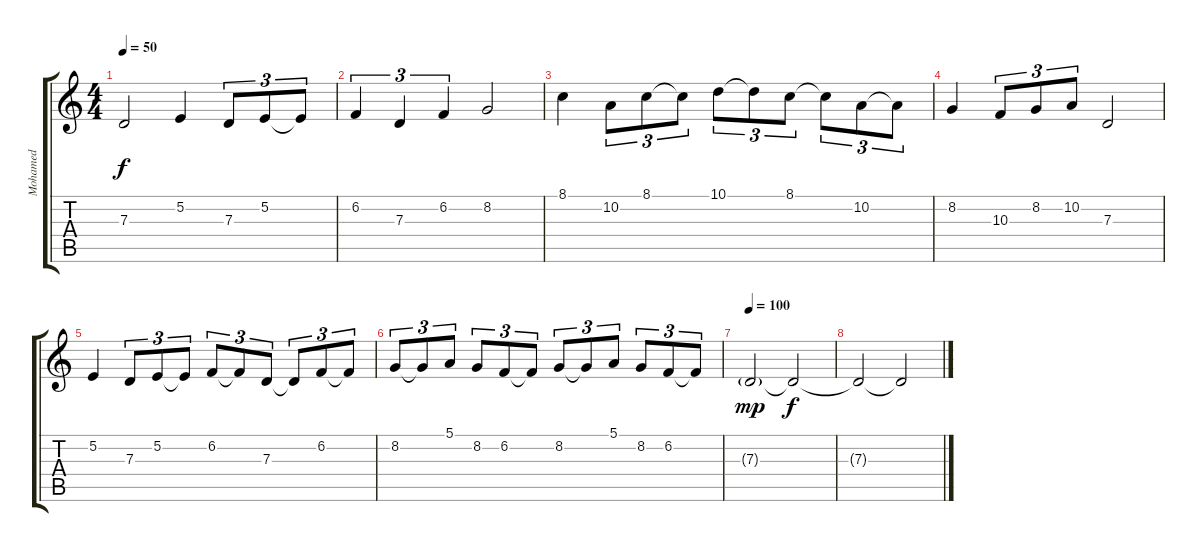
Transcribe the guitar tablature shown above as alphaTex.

\track ("Mohamed" "Mohamed") {instrument violin}
\staff {score tabs}
\tuning (E4 B3 G3 D3 A2 E2) {hide}
\ts (4 4)
\tempo 50
\clef g2
\ks c
7.3.2{dy f} 5.2.4 7.3.8{tu (3 2)} 5.2.8{tu (3 2)} 5.2{t}.8{tu (3 2)} |
6.2.4{tu (3 2)} 7.3.4{tu (3 2)} 6.2.4{tu (3 2)} 8.2.2 |
8.1.4 10.2.8{tu (3 2)} 8.1.8{tu (3 2)} 8.1{t}.8{tu (3 2)} 10.1.8{tu (3 2)} 10.1{t}.8{tu (3 2)} 8.1.8{tu (3 2)} 8.1{t}.8{tu (3 2)} 10.2.8{tu (3 2)} 10.2{t}.8{tu (3 2)} |
8.2.4 10.3.8{tu (3 2)} 8.2.8{tu (3 2)} 10.2.8{tu (3 2)} 7.3.2 |
5.2.4 7.3.8{tu (3 2)} 5.2.8{tu (3 2)} 5.2{t}.8{tu (3 2)} 6.2.8{tu (3 2)} 6.2{t}.8{tu (3 2)} 7.3.8{tu (3 2)} 7.3{t}.8{tu (3 2)} 6.2.8{tu (3 2)} 6.2{t}.8{tu (3 2)} |
8.2.8{tu (3 2)} 8.2{t}.8{tu (3 2)} 5.1.8{tu (3 2)} 8.2.8{tu (3 2)} 6.2.8{tu (3 2)} 6.2{t}.8{tu (3 2)} 8.2.8{tu (3 2)} 8.2{t}.8{tu (3 2)} 5.1.8{tu (3 2)} 8.2.8{tu (3 2)} 6.2.8{tu (3 2)} 6.2{t}.8{tu (3 2)} |
\tempo 100
7.3{g}.2{dy mp} 7.3{t}.2{dy f} |
7.3{t}.2{volume 5} 7.3{t}.2
